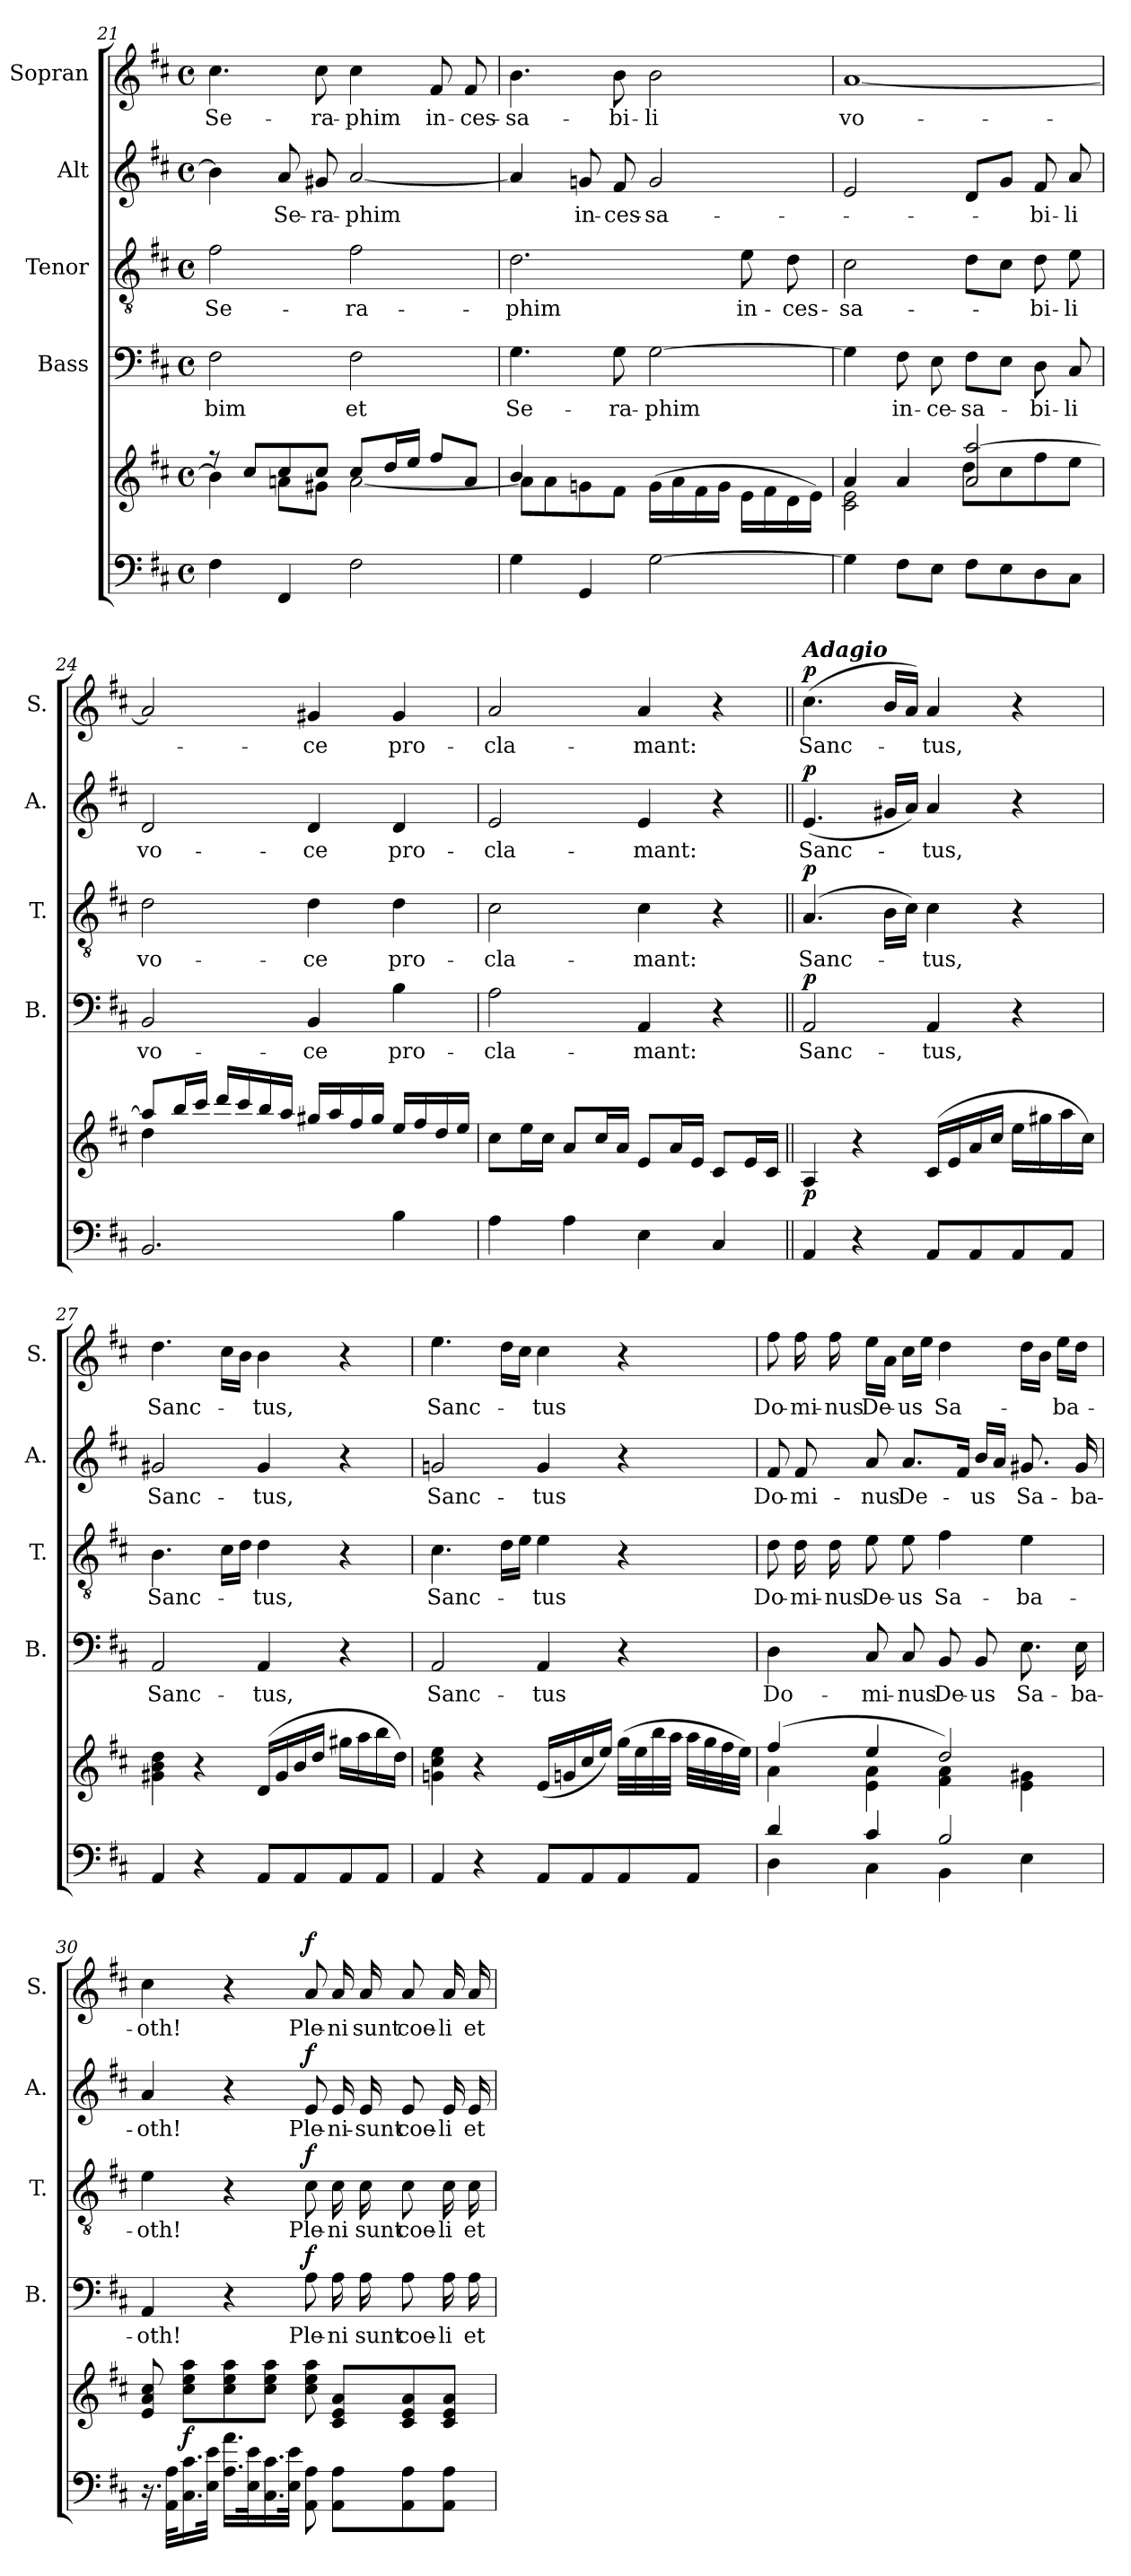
**kern	**kern	**dynam	**kern	**text	**dynam	**kern	**text	**dynam	**kern	**text	**dynam	**kern	**text	**dynam
*part5	*part5	*part5	*part4	*part4	*part4	*part3	*part3	*part3	*part2	*part2	*part2	*part1	*part1	*part1
*staff6	*staff5	*staff5/6	*staff4	*staff4	*staff4	*staff3	*staff3	*staff3	*staff2	*staff2	*staff2	*staff1	*staff1	*staff1
*	*	*	*I"Bass	*	*	*I"Tenor	*	*	*I"Alt	*	*	*I"Sopran	*	*
*	*	*	*I'B.	*	*	*I'T.	*	*	*I'A.	*	*	*I'S.	*	*
*clefF4	*clefG2	*	*clefF4	*	*	*clefGv2	*	*	*clefG2	*	*	*clefG2	*	*
*k[f#c#]	*k[f#c#]	*	*k[f#c#]	*	*	*k[f#c#]	*	*	*k[f#c#]	*	*	*k[f#c#]	*	*
*D:	*D:	*	*D:	*	*	*D:	*	*	*D:	*	*	*D:	*	*
*M4/4	*M4/4	*	*M4/4	*	*	*M4/4	*	*	*M4/4	*	*	*M4/4	*	*
*met(c)	*met(c)	*	*met(c)	*	*	*met(c)	*	*	*met(c)	*	*	*met(c)	*	*
=21	=21	=21	=21	=21	=21	=21	=21	=21	=21	=21	=21	=21	=21	=21
*	*^	*	*	*	*	*	*	*	*	*	*	*	*	*
!	!	!	!	!	!LO:LY:b	!	!	!LO:LY:b	!	!	!	!	!	!LO:LY:b	!
4F#\	8rff	4b\]	.	2F#\	-bim	.	2f#\	Se-	.	4b\]	.	.	4.cc#\	Se-	.
.	8cc#/L	.	.	.	.	.	.	.	.	.	.	.	.	.	.
!	!	!	!	!	!	!	!	!	!	!	!LO:LY:b	!	!	!	!
4FF#/	8cc#/	8an\L	.	.	.	.	.	.	.	8a/	Se-	.	.	.	.
!	!	!	!	!	!	!	!	!	!	!	!LO:LY:b	!	!	!LO:LY:b	!
.	8cc#/J	8g#X\J	.	.	.	.	.	.	.	8g#X/	-ra-	.	8cc#\	-ra-	.
!	!	!	!	!	!LO:LY:b	!	!	!LO:LY:b	!	!	!LO:LY:b	!	!	!LO:LY:b	!
2F#\	8cc#/L	[<2a\	.	2F#\	et	.	2f#\	-ra-	.	[2a/	-phim	.	4cc#\	-phim	.
.	16dd/L	.	.	.	.	.	.	.	.	.	.	.	.	.	.
.	16ee/JJ	.	.	.	.	.	.	.	.	.	.	.	.	.	.
!	!	!	!	!	!	!	!	!	!	!	!	!	!	!LO:LY:b	!
.	8ff#/L	.	.	.	.	.	.	.	.	.	.	.	8f#/	in-	.
!	!	!	!	!	!	!	!	!	!	!	!	!	!	!LO:LY:b	!
.	8a/J	.	.	.	.	.	.	.	.	.	.	.	8f#/	-ces-	.
!!LO:PB:g=z
=22	=22	=22	=22	=22	=22	=22	=22	=22	=22	=22	=22	=22	=22	=22	=22
!	!	!	!	!	!LO:LY:b	!	!	!LO:LY:b	!	!	!	!	!	!LO:LY:b	!
4G\	4b/	8a\L]	.	4.G\	Se-	.	2.d\	-phim	.	4a/]	.	.	4.b\	-sa-	.
.	.	8a\	.	.	.	.	.	.	.	.	.	.	.	.	.
!	!	!	!	!	!	!	!	!	!	!	!LO:LY:b	!	!	!	!
4GG/	2.ryy	8gn\	.	.	.	.	.	.	.	8gn/	in-	.	.	.	.
!	!	!	!	!	!LO:LY:b	!	!	!	!	!	!LO:LY:b	!	!	!LO:LY:b	!
.	.	8f#\J	.	8G\	-ra-	.	.	.	.	8f#/	-ces-	.	8b\	-bi-	.
!	!	!	!	!	!LO:LY:b	!	!	!	!	!	!LO:LY:b	!	!	!LO:LY:b	!
[2G\	.	(>16g\LL	.	[2G\	-phim	.	.	.	.	2g/	-sa-	.	2b\	-li	.
.	.	16a\	.	.	.	.	.	.	.	.	.	.	.	.	.
.	.	16f#\	.	.	.	.	.	.	.	.	.	.	.	.	.
.	.	16g\JJ	.	.	.	.	.	.	.	.	.	.	.	.	.
!	!	!	!	!	!	!	!	!LO:LY:b	!	!	!	!	!	!	!
.	.	16e\LL	.	.	.	.	8e\	in-	.	.	.	.	.	.	.
.	.	16f#\	.	.	.	.	.	.	.	.	.	.	.	.	.
!	!	!	!	!	!	!	!	!LO:LY:b	!	!	!	!	!	!	!
.	.	16d\	.	.	.	.	8d\	-ces-	.	.	.	.	.	.	.
.	.	16e\JJ)	.	.	.	.	.	.	.	.	.	.	.	.	.
=23	=23	=23	=23	=23	=23	=23	=23	=23	=23	=23	=23	=23	=23	=23	=23
!	!	!	!	!	!	!	!	!LO:LY:b	!	!	!	!	!	!LO:LY:b	!
4G\]	4a/	2c#\ 2e\	.	4G\]	.	.	2c#\	-sa-	.	2e/	.	.	[1a	vo-	.
!	!	!	!	!	!LO:LY:b	!	!	!	!	!	!	!	!	!	!
8F#\L	4a/	.	.	8F#\	in-	.	.	.	.	.	.	.	.	.	.
!	!	!	!	!	!LO:LY:b	!	!	!	!	!	!	!	!	!	!
8E\J	.	.	.	8E\	-ce-	.	.	.	.	.	.	.	.	.	.
!	!	!	!	!	!LO:LY:b	!	!	!	!	!	!	!	!	!	!
8F#\L	2a/ [>2aa/	8dd\L	.	8F#\L	-sa-	.	8d\L	.	.	8d/L	.	.	.	.	.
8E\	.	8cc#\	.	8E\J	.	.	8c#\J	.	.	8g/J	.	.	.	.	.
!	!	!	!	!	!LO:LY:b	!	!	!LO:LY:b	!	!	!LO:LY:b	!	!	!	!
8D\	.	8ff#\	.	8D\	-bi-	.	8d\	-bi-	.	8f#/	-bi-	.	.	.	.
!	!	!	!	!	!LO:LY:b	!	!	!LO:LY:b	!	!	!LO:LY:b	!	!	!	!
8C#\J	.	8ee\J	.	8C#/	-li	.	8e\	-li	.	8a/	-li	.	.	.	.
=24	=24	=24	=24	=24	=24	=24	=24	=24	=24	=24	=24	=24	=24	=24	=24
!	!	!	!	!	!LO:LY:b	!	!	!LO:LY:b	!	!	!LO:LY:b	!	!	!	!
2.BB/	8aa/L]	4dd\	.	2BB/	vo-	.	2d\	vo-	.	2d/	vo-	.	2a/]	.	.
.	16bb/L	.	.	.	.	.	.	.	.	.	.	.	.	.	.
.	16ccc#/JJ	.	.	.	.	.	.	.	.	.	.	.	.	.	.
.	16ddd/LL	2.ryy	.	.	.	.	.	.	.	.	.	.	.	.	.
.	16ccc#/	.	.	.	.	.	.	.	.	.	.	.	.	.	.
.	16bb/	.	.	.	.	.	.	.	.	.	.	.	.	.	.
.	16aa/JJ	.	.	.	.	.	.	.	.	.	.	.	.	.	.
!	!	!	!	!	!LO:LY:b	!	!	!LO:LY:b	!	!	!LO:LY:b	!	!	!LO:LY:b	!
.	16gg#X/LL	.	.	4BB/	-ce	.	4d\	-ce	.	4d/	-ce	.	4g#X/	-ce	.
.	16aa/	.	.	.	.	.	.	.	.	.	.	.	.	.	.
.	16ff#/	.	.	.	.	.	.	.	.	.	.	.	.	.	.
.	16gg#/JJ	.	.	.	.	.	.	.	.	.	.	.	.	.	.
!	!	!	!	!	!LO:LY:b	!	!	!LO:LY:b	!	!	!LO:LY:b	!	!	!LO:LY:b	!
4B\	16ee/LL	.	.	4B\	pro-	.	4d\	pro-	.	4d/	pro-	.	4g#/	pro-	.
.	16ff#/	.	.	.	.	.	.	.	.	.	.	.	.	.	.
.	16dd/	.	.	.	.	.	.	.	.	.	.	.	.	.	.
.	16ee/JJ	.	.	.	.	.	.	.	.	.	.	.	.	.	.
*	*v	*v	*	*	*	*	*	*	*	*	*	*	*	*	*
=25	=25	=25	=25	=25	=25	=25	=25	=25	=25	=25	=25	=25	=25	=25
!	!	!	!	!LO:LY:b	!	!	!LO:LY:b	!	!	!LO:LY:b	!	!	!LO:LY:b	!
4A\	8cc#\L	.	2A\	-cla-	.	2c#\	-cla-	.	2e/	-cla-	.	2a/	-cla-	.
.	16ee\L	.	.	.	.	.	.	.	.	.	.	.	.	.
.	16cc#\JJ	.	.	.	.	.	.	.	.	.	.	.	.	.
4A\	8a/L	.	.	.	.	.	.	.	.	.	.	.	.	.
.	16cc#/L	.	.	.	.	.	.	.	.	.	.	.	.	.
.	16a/JJ	.	.	.	.	.	.	.	.	.	.	.	.	.
!	!	!	!	!LO:LY:b	!	!	!LO:LY:b	!	!	!LO:LY:b	!	!	!LO:LY:b	!
4E\	8e/L	.	4AA/	-mant:	.	4c#\	-mant:	.	4e/	-mant:	.	4a/	-mant:	.
.	16a/L	.	.	.	.	.	.	.	.	.	.	.	.	.
.	16e/JJ	.	.	.	.	.	.	.	.	.	.	.	.	.
4C#/	8c#/L	.	4r	.	.	4r	.	.	4r	.	.	4r	.	.
.	16e/L	.	.	.	.	.	.	.	.	.	.	.	.	.
.	16c#/JJ	.	.	.	.	.	.	.	.	.	.	.	.	.
!!LO:LB:g=z
=26||	=26||	=26||	=26||	=26||	=26||	=26||	=26||	=26||	=26||	=26||	=26||	=26||	=26||	=26||
!	!	!	!	!	!	!	!	!	!	!	!	!LO:TX:a:Bi:t=Adagio	!	!
!	!	!LO:DY:b	!	!LO:LY:b	!LO:DY:a	!	!LO:LY:b	!LO:DY:a	!	!LO:LY:b	!LO:DY:a	!	!LO:LY:b	!LO:DY:a
4AA/	4A/	p	2AA/	Sanc-	p	(4.A/	Sanc-	p	(<4.e/	Sanc-	p	(>4.cc#\	Sanc-	p
4r	4r	.	.	.	.	.	.	.	.	.	.	.	.	.
.	.	.	.	.	.	16B\LL	.	.	16g#X/LL	.	.	16b/LL	.	.
.	.	.	.	.	.	16c#\JJ)	.	.	16a/JJ)	.	.	16a/JJ)	.	.
!	!	!	!	!LO:LY:b	!	!	!LO:LY:b	!	!	!LO:LY:b	!	!	!LO:LY:b	!
8AA/L	(>16c#/LL	.	4AA/	-tus,	.	4c#\	-tus,	.	4a/	-tus,	.	4a/	-tus,	.
.	16e/	.	.	.	.	.	.	.	.	.	.	.	.	.
8AA/	16a/	.	.	.	.	.	.	.	.	.	.	.	.	.
.	16cc#/JJ	.	.	.	.	.	.	.	.	.	.	.	.	.
8AA/	16ee\LL	.	4r	.	.	4r	.	.	4r	.	.	4r	.	.
.	16gg#X\	.	.	.	.	.	.	.	.	.	.	.	.	.
8AA/J	16aa\	.	.	.	.	.	.	.	.	.	.	.	.	.
.	16cc#\JJ)	.	.	.	.	.	.	.	.	.	.	.	.	.
=27	=27	=27	=27	=27	=27	=27	=27	=27	=27	=27	=27	=27	=27	=27
!	!	!	!	!LO:LY:b	!	!	!LO:LY:b	!	!	!LO:LY:b	!	!	!LO:LY:b	!
4AA/	4g#X\ 4b\ 4dd\	.	2AA/	Sanc-	.	4.B\	Sanc-	.	2g#X/	Sanc-	.	4.dd\	Sanc-	.
4r	4r	.	.	.	.	.	.	.	.	.	.	.	.	.
.	.	.	.	.	.	16c#\LL	.	.	.	.	.	16cc#\LL	.	.
.	.	.	.	.	.	16d\JJ	.	.	.	.	.	16b\JJ	.	.
!	!	!	!	!LO:LY:b	!	!	!LO:LY:b	!	!	!LO:LY:b	!	!	!LO:LY:b	!
8AA/L	(>16d/LL	.	4AA/	-tus,	.	4d\	-tus,	.	4g#/	-tus,	.	4b\	-tus,	.
.	16g#/	.	.	.	.	.	.	.	.	.	.	.	.	.
8AA/	16b/	.	.	.	.	.	.	.	.	.	.	.	.	.
.	16dd/JJ	.	.	.	.	.	.	.	.	.	.	.	.	.
8AA/	16gg#X\LL	.	4r	.	.	4r	.	.	4r	.	.	4r	.	.
.	16aa\	.	.	.	.	.	.	.	.	.	.	.	.	.
8AA/J	16bb\	.	.	.	.	.	.	.	.	.	.	.	.	.
.	16dd\JJ)	.	.	.	.	.	.	.	.	.	.	.	.	.
=28	=28	=28	=28	=28	=28	=28	=28	=28	=28	=28	=28	=28	=28	=28
!	!	!	!	!LO:LY:b	!	!	!LO:LY:b	!	!	!LO:LY:b	!	!	!LO:LY:b	!
4AA/	4gn\ 4cc#\ 4ee\	.	2AA/	Sanc-	.	4.c#\	Sanc-	.	2gn/	Sanc-	.	4.ee\	Sanc-	.
4r	4r	.	.	.	.	.	.	.	.	.	.	.	.	.
.	.	.	.	.	.	16d\LL	.	.	.	.	.	16dd\LL	.	.
.	.	.	.	.	.	16e\JJ	.	.	.	.	.	16cc#\JJ	.	.
!	!	!	!	!LO:LY:b	!	!	!LO:LY:b	!	!	!LO:LY:b	!	!	!LO:LY:b	!
8AA/L	(<16e/LL	.	4AA/	-tus	.	4e\	-tus	.	4g/	-tus	.	4cc#\	-tus	.
.	16gn/	.	.	.	.	.	.	.	.	.	.	.	.	.
8AA/	16cc#/	.	.	.	.	.	.	.	.	.	.	.	.	.
.	16ee/JJ)	.	.	.	.	.	.	.	.	.	.	.	.	.
8AA/	(>32gg\LLL	.	4r	.	.	4r	.	.	4r	.	.	4r	.	.
.	32ee\	.	.	.	.	.	.	.	.	.	.	.	.	.
.	32bb\	.	.	.	.	.	.	.	.	.	.	.	.	.
.	32aa\JJJ	.	.	.	.	.	.	.	.	.	.	.	.	.
8AA/J	32aa\LLL	.	.	.	.	.	.	.	.	.	.	.	.	.
.	32gg\	.	.	.	.	.	.	.	.	.	.	.	.	.
.	32ff#\	.	.	.	.	.	.	.	.	.	.	.	.	.
.	32ee\JJJ)	.	.	.	.	.	.	.	.	.	.	.	.	.
!!LO:PB:g=z
=29	=29	=29	=29	=29	=29	=29	=29	=29	=29	=29	=29	=29	=29	=29
*^	*^	*	*	*	*	*	*	*	*	*	*	*	*	*
!	!	!	!	!	!	!LO:LY:b	!	!	!LO:LY:b	!	!	!LO:LY:b	!	!	!LO:LY:b	!
4d/	4D\	(4ff#/	4a\	.	4D\	Do-	.	8d\	Do-	.	8f#/	Do-	.	8ff#\	Do-	.
!	!	!	!	!	!	!	!	!	!LO:LY:b	!	!	!LO:LY:b	!	!	!LO:LY:b	!
.	.	.	.	.	.	.	.	16d\	-mi-	.	8f#/	-mi-	.	16ff#\	-mi-	.
!	!	!	!	!	!	!	!	!	!LO:LY:b	!	!	!	!	!	!LO:LY:b	!
.	.	.	.	.	.	.	.	16d\	-nus	.	.	.	.	16ff#\	-nus	.
!	!	!	!	!	!	!LO:LY:b	!	!	!LO:LY:b	!	!	!LO:LY:b	!	!	!LO:LY:b	!
4c#/	4C#\	4ee/	4e\ 4a\	.	8C#/	-mi-	.	8e\	De-	.	8a/	-nus	.	16ee\LL	De-	.
.	.	.	.	.	.	.	.	.	.	.	.	.	.	16a\JJ	.	.
!	!	!	!	!	!	!LO:LY:b	!	!	!LO:LY:b	!	!	!LO:LY:b	!	!	!LO:LY:b	!
.	.	.	.	.	8C#/	-nus	.	8e\	-us	.	8.a/L	De-	.	16cc#\LL	-us	.
.	.	.	.	.	.	.	.	.	.	.	.	.	.	16ee\JJ	.	.
!	!	!	!	!	!	!LO:LY:b	!	!	!LO:LY:b	!	!	!	!	!	!LO:LY:b	!
2B/	4BB\	2dd/)	4f#\ 4a\	.	8BB/	De-	.	4f#\	Sa-	.	.	.	.	4dd\	Sa-	.
.	.	.	.	.	.	.	.	.	.	.	16f#/Jk	.	.	.	.	.
!	!	!	!	!	!	!LO:LY:b	!	!	!	!	!	!LO:LY:b	!	!	!	!
.	.	.	.	.	8BB/	-us	.	.	.	.	16b/LL	-us	.	.	.	.
.	.	.	.	.	.	.	.	.	.	.	16a/JJ	.	.	.	.	.
!	!	!	!	!	!	!LO:LY:b	!	!	!LO:LY:b	!	!	!LO:LY:b	!	!	!	!
.	4E\	.	4e\ 4g#X\	.	8.E\	Sa-	.	4e\	-ba-	.	8.g#X/	Sa-	.	16dd\LL	.	.
.	.	.	.	.	.	.	.	.	.	.	.	.	.	16b\JJ	.	.
!	!	!	!	!	!	!	!	!	!	!	!	!	!	!	!LO:LY:b	!
.	.	.	.	.	.	.	.	.	.	.	.	.	.	16ee\LL	-ba-	.
!	!	!	!	!	!	!LO:LY:b	!	!	!	!	!	!LO:LY:b	!	!	!	!
.	.	.	.	.	16E\	-ba-	.	.	.	.	16g#/	-ba-	.	16dd\JJ	.	.
*v	*v	*	*	*	*	*	*	*	*	*	*	*	*	*	*	*
*	*v	*v	*	*	*	*	*	*	*	*	*	*	*	*	*
=30	=30	=30	=30	=30	=30	=30	=30	=30	=30	=30	=30	=30	=30	=30
!	!	!	!	!LO:LY:b	!	!	!LO:LY:b	!	!	!LO:LY:b	!	!	!LO:LY:b	!
16.r	8e/ 8a/ 8cc#/	.	4AA/	-oth!	.	4e\	-oth!	.	4a/	-oth!	.	4cc#\	-oth!	.
32AA\ 32A\KLL	.	.	.	.	.	.	.	.	.	.	.	.	.	.
!	!	!LO:DY:b	!	!	!	!	!	!	!	!	!	!	!	!
16.C#\ 16.c#\	8cc#\ 8ee\ 8aa\L	f	.	.	.	.	.	.	.	.	.	.	.	.
32E\ 32e\JJk	.	.	.	.	.	.	.	.	.	.	.	.	.	.
16.A\ 16.a\LL	8cc#\ 8ee\ 8aa\	.	4r	.	.	4r	.	.	4r	.	.	4r	.	.
32E\ 32e\k	.	.	.	.	.	.	.	.	.	.	.	.	.	.
16.C#\ 16.c#\	8cc#\ 8ee\ 8aa\J	.	.	.	.	.	.	.	.	.	.	.	.	.
32E\ 32e\JJk	.	.	.	.	.	.	.	.	.	.	.	.	.	.
!	!	!	!	!LO:LY:b	!LO:DY:a	!	!LO:LY:b	!LO:DY:a	!	!LO:LY:b	!LO:DY:a	!	!LO:LY:b	!LO:DY:a
8AA\ 8A\	8cc#\ 8ee\ 8aa\	.	8A\	Ple-	f	8c#\	Ple-	f	8e/	Ple-	f	8a/	Ple-	f
!	!	!	!	!LO:LY:b	!	!	!LO:LY:b	!	!	!LO:LY:b	!	!	!LO:LY:b	!
8AA\ 8A\L	8c#/ 8e/ 8a/L	.	16A\	-ni	.	16c#\	-ni	.	16e/	-ni-	.	16a/	-ni	.
!	!	!	!	!LO:LY:b	!	!	!LO:LY:b	!	!	!LO:LY:b	!	!	!LO:LY:b	!
.	.	.	16A\	sunt	.	16c#\	sunt	.	16e/	-sunt	.	16a/	sunt	.
!	!	!	!	!LO:LY:b	!	!	!LO:LY:b	!	!	!LO:LY:b	!	!	!LO:LY:b	!
8AA\ 8A\	8c#/ 8e/ 8a/	.	8A\	coe-	.	8c#\	coe-	.	8e/	coe-	.	8a/	coe-	.
!	!	!	!	!LO:LY:b	!	!	!LO:LY:b	!	!	!LO:LY:b	!	!	!LO:LY:b	!
8AA\ 8A\J	8c#/ 8e/ 8a/J	.	16A\	-li	.	16c#\	-li	.	16e/	-li	.	16a/	-li	.
!	!	!	!	!LO:LY:b	!	!	!LO:LY:b	!	!	!LO:LY:b	!	!	!LO:LY:b	!
.	.	.	16A\	et	.	16c#\	et	.	16e/	et	.	16a/	et	.
=	=	=	=	=	=	=	=	=	=	=	=	=	=	=
*-	*-	*-	*-	*-	*-	*-	*-	*-	*-	*-	*-	*-	*-	*-
